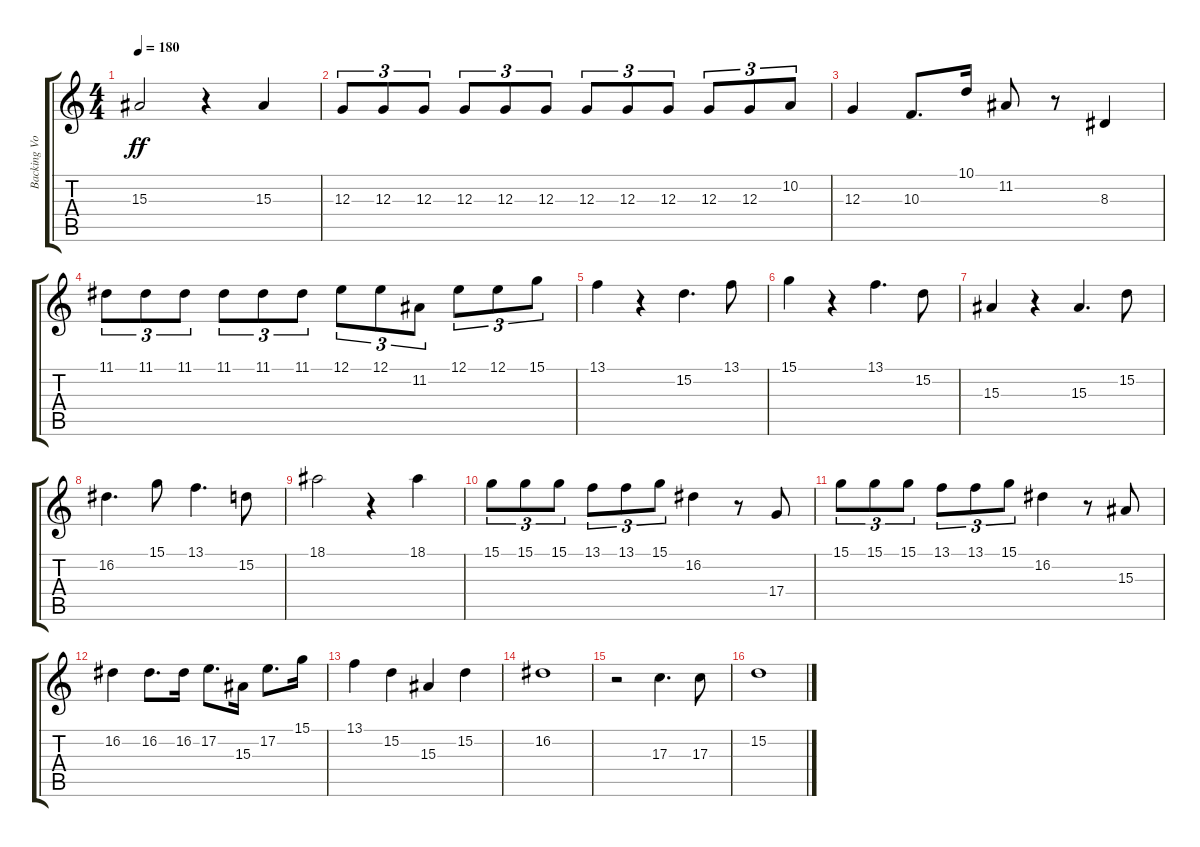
\track ("Backing Vocal" "Backing Vo") {instrument voiceoohs}
\staff {score tabs}
\tuning (E4 B3 G3 D3 A2 E2) {hide}
\ts (4 4)
\tempo 180
\clef g2
\ks c
15.3.2{dy ff} r.4 15.3.4 |
12.3.8{tu (3 2)} 12.3.8{tu (3 2)} 12.3.8{tu (3 2)} 12.3.8{tu (3 2)} 12.3.8{tu (3 2)} 12.3.8{tu (3 2)} 12.3.8{tu (3 2)} 12.3.8{tu (3 2)} 12.3.8{tu (3 2)} 12.3.8{tu (3 2)} 12.3.8{tu (3 2)} 10.2.8{tu (3 2)} |
12.3.4 10.3.8{d} 10.1.16 11.2.8 r.8 8.3.4 |
11.1.8{tu (3 2)} 11.1.8{tu (3 2)} 11.1.8{tu (3 2)} 11.1.8{tu (3 2)} 11.1.8{tu (3 2)} 11.1.8{tu (3 2)} 12.1.8{tu (3 2)} 12.1.8{tu (3 2)} 11.2.8{tu (3 2)} 12.1.8{tu (3 2)} 12.1.8{tu (3 2)} 15.1.8{tu (3 2)} |
13.1.4 r.4 15.2.4{d} 13.1.8 |
15.1.4 r.4 13.1.4{d} 15.2.8 |
15.3.4 r.4 15.3.4{d} 15.2.8 |
16.2.4{d} 15.1.8 13.1.4{d} 15.2.8 |
18.1.2 r.4 18.1.4 |
15.1.8{tu (3 2)} 15.1.8{tu (3 2)} 15.1.8{tu (3 2)} 13.1.8{tu (3 2)} 13.1.8{tu (3 2)} 15.1.8{tu (3 2)} 16.2.4 r.8 17.4.8 |
15.1.8{tu (3 2)} 15.1.8{tu (3 2)} 15.1.8{tu (3 2)} 13.1.8{tu (3 2)} 13.1.8{tu (3 2)} 15.1.8{tu (3 2)} 16.2.4 r.8 15.3.8 |
16.2.4 16.2.8{d} 16.2.16 17.2.8{d} 15.3.16 17.2.8{d} 15.1.16 |
13.1.4 15.2.4 15.3.4 15.2.4 |
16.2.1 |
r.2 17.3.4{d} 17.3.8 |
15.2.1
